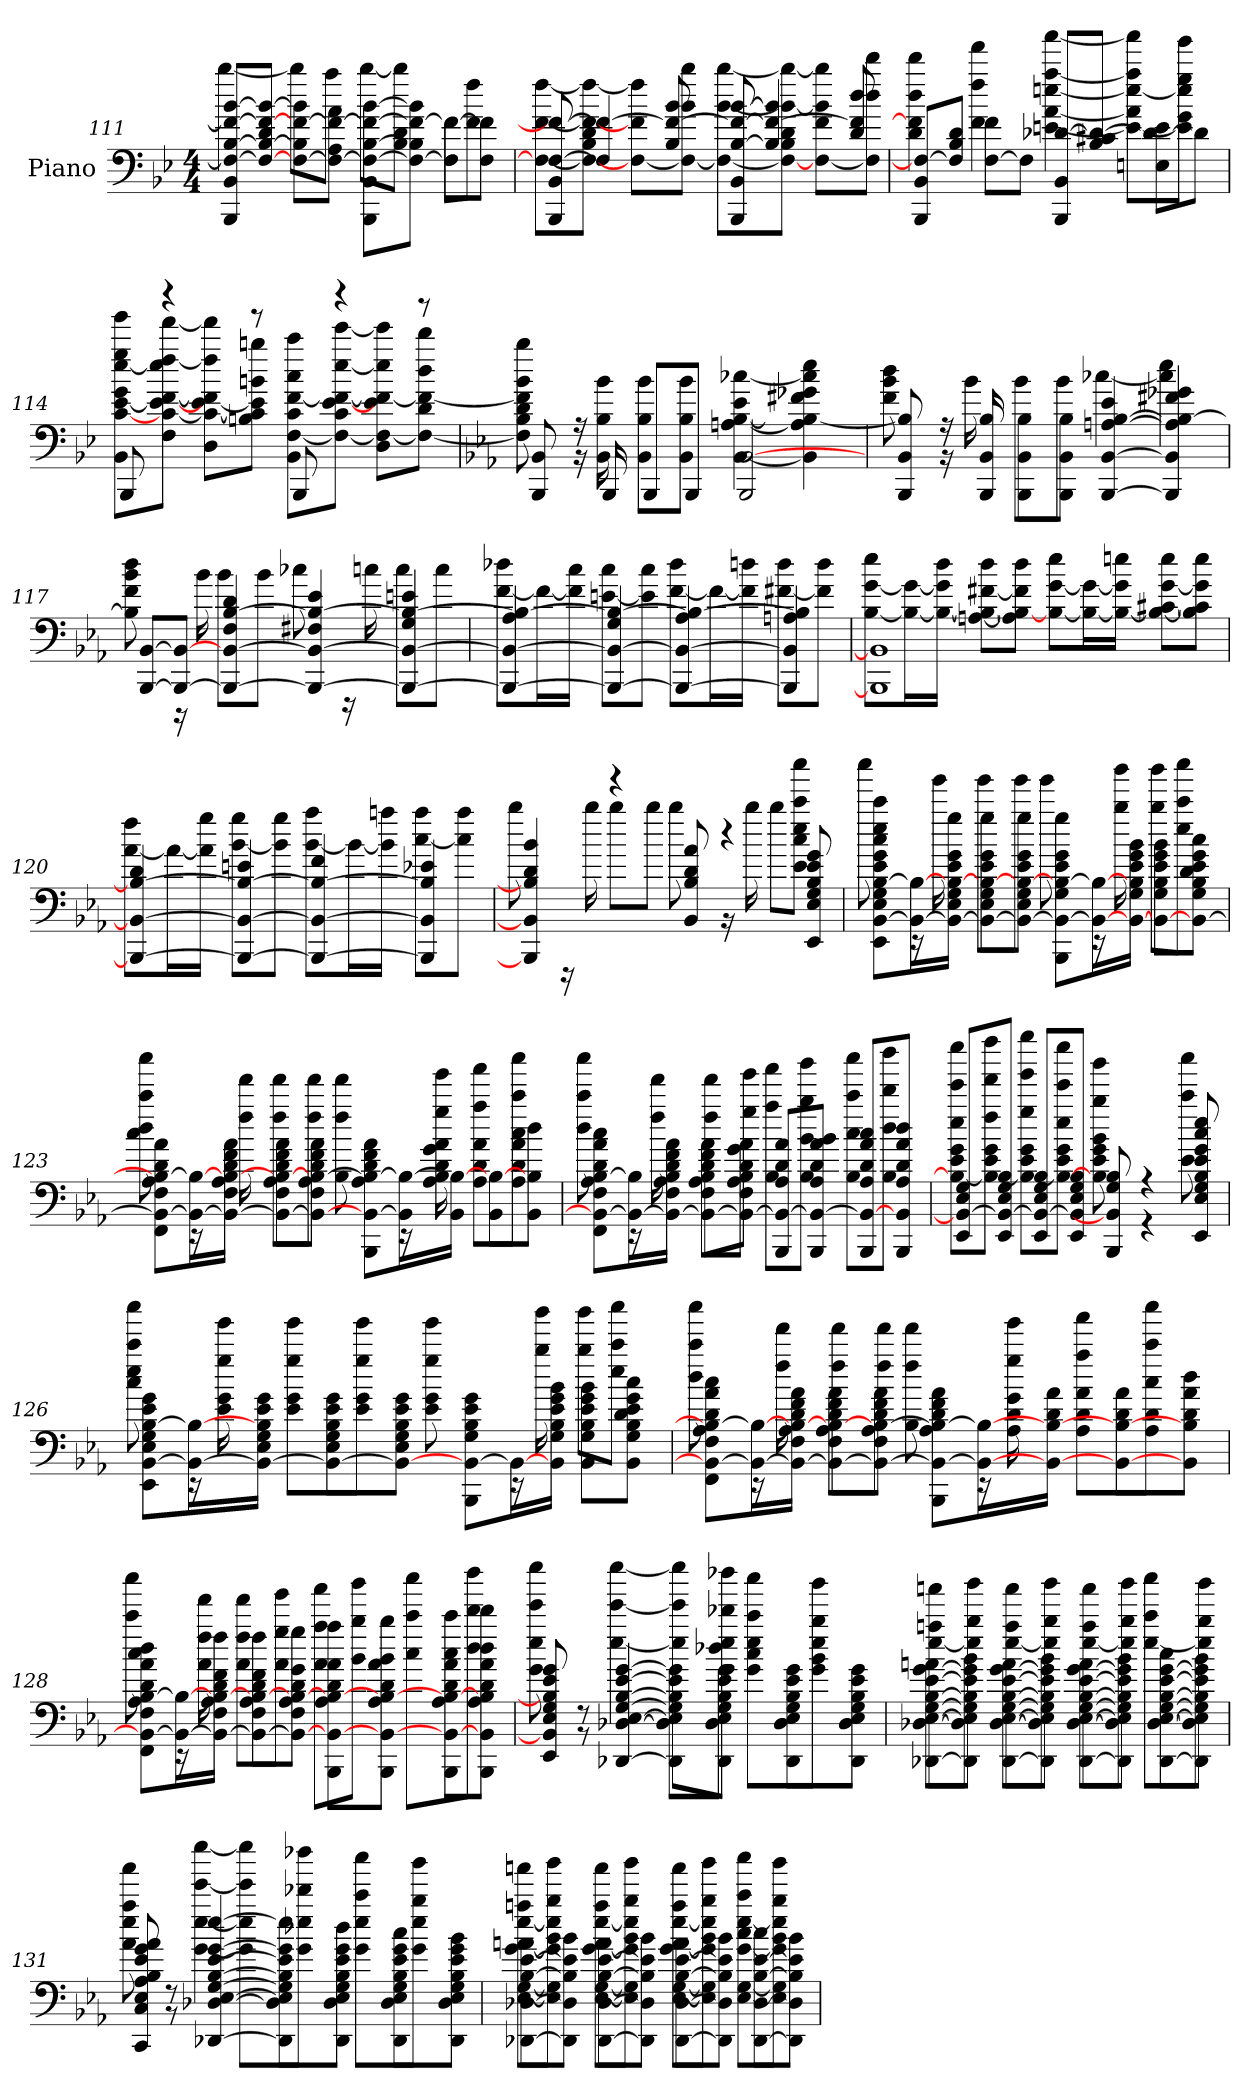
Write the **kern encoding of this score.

**kern
*part1
*staff1
*I"Piano
*clefF4
*k[b-e-]
*M4/4
=111
*^
8BBB-/ [8b-/ 8F_/ 8BB-/ [8B-/ 8f_/L	[4bb-
8B-_/ 8b-_/ 8F_/ 8f_/ 8d/J	.
8b-]\ [8F\ 8B-]\ [8f\L	8bb-\L]
8a\ 8F_\ 8A\ 8f_\J	8aa\J
8BB-\ [8b-\ 8F_\ [8B-\ 8f_\ 8BBB-\L	[8bb-\L
8b-]\ 8F_\ 8B-]\ 8f_\J	8B-\ 8bb-]\ 8d\J
8F]\ 8f_\L	8F\ 8f\L
8F\ 8f]\J	8f\ 8ff\J
=112	=112
8BB- [8F 8f_ 8BBB-	[8ff\ [8f\ 8F_\L
4F] 4f_	8B-\ 8ff_\ 8f_\ 8F_\ 8d\J
.	8ff]\ 8f\ [8F\L
8B- 8b- 8f_	8bb-\ 8b-\ 8F_\J
8BBB- [8B- [8b- 8f_ 8BB-	[8bb-\ [8b-\ 8F_\L
4B-] 4b-] 4f_	8B-\ 8bb-_\ 8b-_\ 8F_\ 8d\J
.	8bb-]\ 8b-]\ [8F\ 8f\L
8d 8dd 8f]	8ddd\ 8dd\ 8F]\J
=113	=113
8BBB-/ 8F_/ 8BB-/L	4dd 4f] 4d 4ddd
8F]/ 8d/ 8B-/J	.
8f\ [8F\L	4ff 4f 4fff
8F\J]	.
8BBB-/ [8d-/ 8BB-/L	[4aa [4e [4a [4aaa [4ee
8B-/ 8d-_/ 8c#/J	.
8E\ 8d-_\ 8e\L	8aa]\ 8e_\ 8a]\ 8aaa]\ 8ee_\L
8d-\J]	8gg\ 8e]\ 8g\ 8ggg\ 8ee]\J
=114	=114
8BBB-	8g\ [8ee-\ 8gg\ [8c\ 8BB-\ [8e-\ 8ggg\L
4r	8ee-]\ [8f\ [8ff\ [8c\ 8e-_\ [8fff\ 8F\J
.	8f]\ 8ff]\ 8c_\ [8e-\ 8fff]\ 8D\L
8r	8B\ 8b\ 8c]\ 8e-]\ 8bb\J
8BBB-	8c\ 8cc\ [8F\ [8f\ 8ccc\ 8BB-\L
4r	8F_\ [8e-\ [8ee-\ 8f_\ [8eee-\ 8c\J
.	8e-\ 8ee-]\ 8F_\ 8f_\ 8eee-]\ 8D\L
8r	8d\ 8dd\ 8F_\ 8f_\ 8ddd\J
=115	=115
*k[b-e-a-]	*
8BB- 8BBB-	8b- 8f] 8bb- 8F] 8B- 8d
16r	16r
16BBB-	16BB- 16B- 16b-
8BBB-/L	8BB-\ 8B-\ 8b-\L
8BBB-/J	8BB-\ 8B-\ 8b-\J
2BBB- [2BB-	4e- [4BB- [4A [4cc- [4B-
.	4BB-] 4g- 4A] 4ee- 4B-_ 4cc-] 4f#
=116	=116
8B-] 8BB- 8BBB-	8b- 8f 8dd
16r	16r
16B- 16BBB- 16BB-	16b-
8B-\ 8BBB-\ 8BB-\L	8b-\L
8B-\ 8BBB-\ 8BB-\J	8b-\J
4e- [4A [4BBB- [4BB- [4B-	[4cc-
4g- 4A] 4BBB-] 4BB-] 4B-_ 4f#	4ee- 4cc-]
=117	=117
[8BB-/ [8BBB-/L	8B-] 8f 8b- 8dd
8BBB-_/ 8BB-_/J	16r
.	16b-
4d [4B- 4BBB-_ [4BB- 4F	8b-\L
.	8b-\J
4e- 4B-_ 4BBB-_ 4BB-_ 4F#	8cc-
.	16r
.	16cc
4B-_ 4BBB-_ 4BB-_ 4e 4G	8cc\L
.	8cc\J
=118	=118
4A- 4B-_ 4BB-_ 4BBB-_	8dd-\ [8f\L
.	16f\L_
.	16cc\ 16f]\JJ
4G 4B-_ 4BB-_ 4BBB-_	8cc\ [8e\L
.	8e]\ 8cc\J
4A- 4B-_ 4BB-_ 4BBB-_	8dd-\ [8f\L
.	16f\L_
.	16dd\ 16f]\JJ
4A 4B-] 4BB-] 4BBB-]	8dd\ [8f#\L
.	8f#]\ 8dd\J
=119	=119
1BB-] 1BBB-]	8ee-\ [8g\ [8B-\L
.	16g_\ 16B-_\L
.	16dd\ 16g]\ 16B-_\JJ
.	8dd\ [8f#\ 8B-_\ [8A\L
.	8f#]\ 8B-_\ 8A]\ 8dd\J
.	8ee-\ [8g\ [8B-\L
.	16g_\ 16B-_\L
.	16ee\ 16g]\ 16B-_\JJ
.	8ee\ [8g\ 8B-_\ [8c#\L
.	8g]\ 8B-]\ 8c#]\ 8ee\J
=120	=120
4d 4BB-_ 4BBB-_ 4B-_	8ff\ [8a-\L
.	16a-\L_
.	16gg\ 16a-]\JJ
4e 4BB-_ 4BBB-_ 4B-_	8gg\ [8b-\L
.	8b-]\ 8gg\J
4f 4BB-_ 4BBB-_ 4B-_	8aa-\ [8b-\L
.	16b-\L_
.	16aa\ 16b-]\JJ
4BB-] 4BBB-] 4B-] 4e-	8aa\ [8cc\L
.	8cc]\ 8aa\J
=121	=121
4BB-] 4d 4BBB-] 4B-] 4b-	8bb-
.	16r
.	16bb-
4r	8bb-\L
.	8bb-\J
8B- 8BB- 8a- 8d	8bb-
4r	16r
.	16bb-
.	8bb-\L
8E- 8e- 8g 8B- 8G 8EE-	8ccc\ 8ee-\ 8cc\ 8e-\ 8cccc\J
=122	=122
8e-\ [8B-\ 8g\ 8ee-\ 8ccc\ 8EE-\ 8E-\ 8cc\ 8G\ [8BB-\L	8cccc
16B-_\ 16BB-_\L	16r
16E-\ [16B-\ 16BB-_\ 16g\ 16G\ 16e-\ 16gg\JJ	16ggg
8E-\ [8B-\ 8BB-_\ 8g\ 8G\ 8e-\ 8gg\L	8ggg\L
8E-\ [8B-\ 8BB-_\ 8g\ 8G\ 8e-\ 8gg\J	8ggg\J
8BB-_\ [8B-\ 8g\ 8G\ 8e-\ 8gg\ 8BBB-\L	8ggg
16B-_\ 16BB-_\L	16r
16B-\ [16BB-\ 16e-\ 16G\ 16g\ 16b-\JJ	16bb- 16bbb-
8e-\ [8BB-\ 8G\ 8g\ 8b-\ 8B-\L	8bb-\ 8bbb-\L
[8BB-\ 8e-\ 8G\ 8d\ 8g\ 8cc\ 8B-\J	8ccc\ 8cccc\ 8ee-\J
=123	=123
8d\ 8a-\ 8B-_\ 8A-\ 8BB-_\ 8F\ 8FF\L	8cccc 8cc 8dd 8ccc
16BB-_\ 16B-_\L	16r
16A-\ 16BB-_\ [16B-\ 16d\ 16a-\ 16f\ 16F\JJ	16fff 16ff
8A-\ 8BB-_\ [8B-\ 8d\ 8a-\ 8f\ 8F\L	8fff\ 8ff\L
8A-\ 8BB-_\ [8B-\ 8d\ 8a-\ 8f\ 8F\J	8fff\ 8ff\J
8A-\ [8BB-\ 8B-_\ 8d\ 8a-\ 8f\ 8BBB-\L	8fff 8ff 8B-
16BB-]\ 16B-_\L	16r
16BB-\ 16B-_\JJ	16A- 16d 16gg 16B- 16g 16a- 16ggg
8BB-\ [8B-\L	8A-\ 8d\ 8aa-\ 8a-\ 8aaa-\L
8B-\ 8BB-\ 8dd\J	8A-\ 8d\ 8ccc\ 8cc\ 8a-\ 8cccc\J
=124	=124
8F\ 8d\ 8cc\ 8BB-_\ 8A-\ 8FF\ [8B-\ 8a-\L	8ccc 8dd 8cccc
16BB-_\ 16B-]\L	16r
16B-\ 16BB-_\ 16F\ 16A-\ 16d\ 16a-\ 16f\JJ	16fff 16ff
8F\ 8BB-_\ 8A-\ 8d\ 8a-\ 8f\ 8B-\L	8fff\ 8ff\L
8F\ 8BB-_\ 8A-\ 8d\ 8a-\ 8g\ 8B-\J	8ggg\ 8gg\J
8BB-_/ 8A-/ 8d/ 8a-/ 8BBB-/L	8aaa-\ 8aa-\ 8B-\L
8BB-_/ 8A-/ 8d/ 8a-/ 8b-/ 8BBB-/J	8bbb-\ 8bb-\ 8B-\ 8b-\J
8BB-_/ 8A-/ 8d/ 8a-/ 8cc/ 8BBB-/L	8cccc\ 8ccc\ 8cc\ 8B-\L
8BB-/ 8A-/ 8d/ 8a-/ 8dd/ 8BBB-/J	8dddd\ 8ddd\ 8dd\ 8B-\J
=125	=125
8EE-/ 8E-/ 8G/ 8BB-_/L	8B-_\ 8g\ 8e-\ 8ee-\ 8eee-\ 8eeee-\L
8EE-/ 8E-/ 8G/ 8BB-_/ 8B-/J	8g\ 8B-_\ 8e-\ 8ff\ 8fff\ 8ffff\J
8EE-/ 8E-/ 8G/ 8BB-_/ 8B-/L	8g\ 8B-_\ 8e-\ 8gg\ 8ggg\ 8gggg\L
8EE-/ 8E-/ 8G/ 8BB-]/ 8B-/J	8B-]\ 8g\ 8e-\ 8ee-\ 8eee-\ 8eeee-\J
8BBB- 8BB-] 8G 8B-	8B-] 8g 8e- 8b- 8bb- 8bbb-
4r	4r
8e- 8cc 8g 8B- 8ee- 8G 8EE- 8E-	8ccc 8cccc 8e-
=126	=126
8G\ [8BB-\ 8e-\ 8E-\ [8B-\ 8EE-\ 8g\L	8cc 8ccc 8cccc 8ee-
16BB-_\ 16B-_\L	16r
16B-\ 16BB-_\ 16G\ 16g\ 16E-\ 16e-\JJ	16gg 16g 16e- 16ggg
8G\ 8BB-_\ 8g\ 8E-\ 8e-\ 8B-\L	8gg\ 8g\ 8e-\ 8ggg\L
8G\ 8BB-_\ 8g\ 8E-\ 8e-\ 8B-\J	8gg\ 8g\ 8e-\ 8ggg\J
8G\ [8BB-\ 8g\ 8e-\ 8BBB-\ 8B-\L	8gg 8g 8e- 8ggg
16BB-\L_	16r
16BB-\ 16e-\ 16G\ 16B-\ 16b-\ 16g\JJ	16bbb- 16bb-
8BB-\ 8e-\ 8G\ 8b-\ 8g\ 8B-\L	8bbb-\ 8bb-\L
8BB-\ 8d\ 8G\ 8e-\ 8cc\ 8g\ 8B-\J	8cccc\ 8ccc\ 8ee-\J
=127	=127
8B-_\ 8BB-_\ 8A-\ 8a-\ 8cc\ 8d\ 8FF\ 8F\L	8cccc 8ccc 8dd
16BB-_\ 16B-_\L	16r
16F\ 16BB-_\ [16B-\ 16d\ 16a-\ 16f\ 16A-\JJ	16ff 16fff
8F\ 8BB-_\ [8B-\ 8d\ 8a-\ 8f\ 8A-\L	8ff\ 8fff\L
8F\ 8BB-_\ [8B-\ 8d\ 8a-\ 8f\ 8A-\J	8ff\ 8fff\J
8BB-_\ 8B-_\ 8d\ 8a-\ 8f\ 8A-\ 8BBB-\L	8ff 8fff 8B-
16BB-_\ 16B-_\L	16r
16d\ [16BB-\ [16B-\ 16a-\JJ	16d 16A- 16gg 16g 16ggg
8d\ [8BB-\ [8B-\ 8a-\L	8d\ 8A-\ 8aa-\ 8a-\ 8aaa-\L
8BB-\ 8B-\ 8d\ 8a-\ 8dd\J	8d\ 8A-\ 8ccc\ 8cc\ 8cccc\J
=128	=128
8a-\ [8B-\ 8A-\ 8cc\ 8dd\ 8BB-_\ 8d\ 8FF\ 8F\L	8cccc 8ccc
16B-_\ 16BB-_\L	16r
16d\ [16B-\ 16BB-_\ 16F\ 16f\ 16ff\ 16A-\JJ	16ff 16a- 16fff
8d\ [8B-\ 8BB-_\ 8F\ 8f\ 8ff\ 8A-\L	8ff\ 8a-\ 8fff\L
8d\ [8B-\ 8BB-_\ 8F\ 8g\ 8gg\ 8A-\J	8gg\ 8a-\ 8ggg\J
8d\ [8B-\ [8BB-\ 8a-\ 8aa-\ 8A-\ 8BBB-\L	8aa-\ 8a-\ 8aaa-\L
8a-\ [8B-\ [8BB-\ 8d\ 8bb-\ 8A-\ 8BBB-\ 8b-\J	8bb-\ 8b-\ 8bbb-\J
8a-\ [8B-\ [8BB-\ 8d\ 8ccc\ 8A-\ 8BBB-\ 8cc\L	8ccc\ 8cc\ 8cccc\L
8B-\ 8BB-\ 8a-\ 8d\ 8ddd\ 8A-\ 8BBB-\ 8dd\J	8ddd\ 8dd\ 8dddd\J
=129	=129
8EE- 8BB-] 8G 8B-] 8e- 8g 8E-	8eee- 8ee- 8g 8eeee-
8r	8r
[4g [4B- [4DD- [4D- [4G [4e- [4E-	[4ee- [4eee- [4eeee-
8g]\ 8DD-]\ 8D-]\ 8G]\ 8e-]\ 8E-]\ 8B-]\L	8ee-]\ 8eee-]\ 8eeee-]\L
8g\ 8DD-\ 8D-\ 8G\ 8e-\ 8E-\ 8B-\J	8ee-\ 8dd-\ 8ddd-\ 8g\ 8dddd-\J
8g\ 8DD-\ 8D-\ 8G\ 8e-\ 8E-\ 8B-\L	8ee-\ 8cc\ 8ccc\ 8g\ 8cccc\L
8g\ 8DD-\ 8D-\ 8G\ 8e-\ 8E-\ 8B-\J	8ee-\ 8b-\ 8bb-\ 8g\ 8bbb-\J
=130	=130
8a\ [8e-\ [8DD-\ [8G\ [8B-\ [8g\ [8E-\ [8D-\L	8aaa\ 8aa\ [8ee-\L
8e-]\ 8DD-]\ 8G]\ 8B-]\ 8g]\ 8E-]\ 8b-\ 8D-]\J	8bbb-\ 8bb-\ 8ee-]\J
8a\ [8e-\ [8DD-\ [8G\ [8B-\ [8g\ [8E-\ [8D-\L	8aaa\ 8aa\ [8ee-\L
8e-]\ 8DD-]\ 8G]\ 8B-]\ 8g]\ 8E-]\ 8b-\ 8D-]\J	8bbb-\ 8bb-\ 8ee-]\J
8a\ [8e-\ [8DD-\ [8G\ [8B-\ [8g\ [8E-\ [8D-\L	8aaa\ 8aa\ [8ee-\L
8e-]\ 8DD-]\ 8G]\ 8B-]\ 8g]\ 8E-]\ 8b-\ 8D-]\J	8bbb-\ 8bb-\ 8ee-]\J
8cc\ [8e-\ [8DD-\ [8G\ [8B-\ [8g\ [8E-\ [8D-\L	8cccc\ 8ccc\ [8ee-\L
8e-]\ 8DD-]\ 8G]\ 8B-]\ 8g]\ 8E-]\ 8b-\ 8D-]\J	8bbb-\ 8bb-\ 8ee-]\J
=131	=131
8e- 8A- 8a- 8E- 8B- 8g 8C 8CC	8a- 8aa- 8ee- 8aaa-
8r	8r
[4B- [4g [4G [4D- [4DD- [4ee- [4e- [4E-	[4eeee- [4eee- [4ee- [4g
8B-]\ 8g]\ 8G]\ 8D-]\ 8DD-]\ 8ee-]\ 8e-]\ 8E-]\L	8eeee-]\ 8eee-]\ 8ee-]\ 8g]\L
8B-\ 8e-\ 8G\ 8D-\ 8DD-\ 8g\ 8dd-\ 8E-\J	8dddd-\ 8ddd-\ 8ee-\ 8g\J
8B-\ 8e-\ 8G\ 8D-\ 8DD-\ 8g\ 8cc\ 8E-\L	8cccc\ 8ccc\ 8ee-\ 8g\L
8B-\ 8e-\ 8G\ 8D-\ 8DD-\ 8g\ 8b-\ 8E-\J	8bbb-\ 8bb-\ 8ee-\ 8g\J
=132	=132
8a\ [8B-\ [8DD-\ [8e-\ [8D-\L	8aaa\ [8g\ [8G\ [8E-\ 8aa\ [8ee-\ 8a\L
8B-]\ 8DD-]\ 8e-]\ 8b-\ 8D-]\J	8g]\ 8G]\ 8E-]\ 8bbb-\ 8bb-\ 8ee-]\ 8b-\J
8a\ [8B-\ [8DD-\ [8e-\ [8D-\L	8aaa\ [8g\ [8G\ [8E-\ 8aa\ [8ee-\ 8a\L
8B-]\ 8DD-]\ 8e-]\ 8b-\ 8D-]\J	8g]\ 8G]\ 8E-]\ 8bbb-\ 8bb-\ 8ee-]\ 8b-\J
8a\ [8B-\ [8DD-\ [8e-\ [8D-\L	8aaa\ [8g\ [8G\ [8E-\ 8aa\ [8ee-\ 8a\L
8B-]\ 8DD-]\ 8e-]\ 8b-\ 8D-]\J	8g]\ 8G]\ 8E-]\ 8bbb-\ 8bb-\ 8ee-]\ 8b-\J
8cc\ [8B-\ [8DD-\ [8e-\ [8D-\L	8cccc\ [8g\ [8G\ [8E-\ 8ccc\ [8ee-\ 8cc\L
8B-]\ 8DD-]\ 8e-]\ 8b-\ 8D-]\J	8g]\ 8G]\ 8E-]\ 8bbb-\ 8bb-\ 8ee-]\ 8b-\J
*v	*v
=
*-
